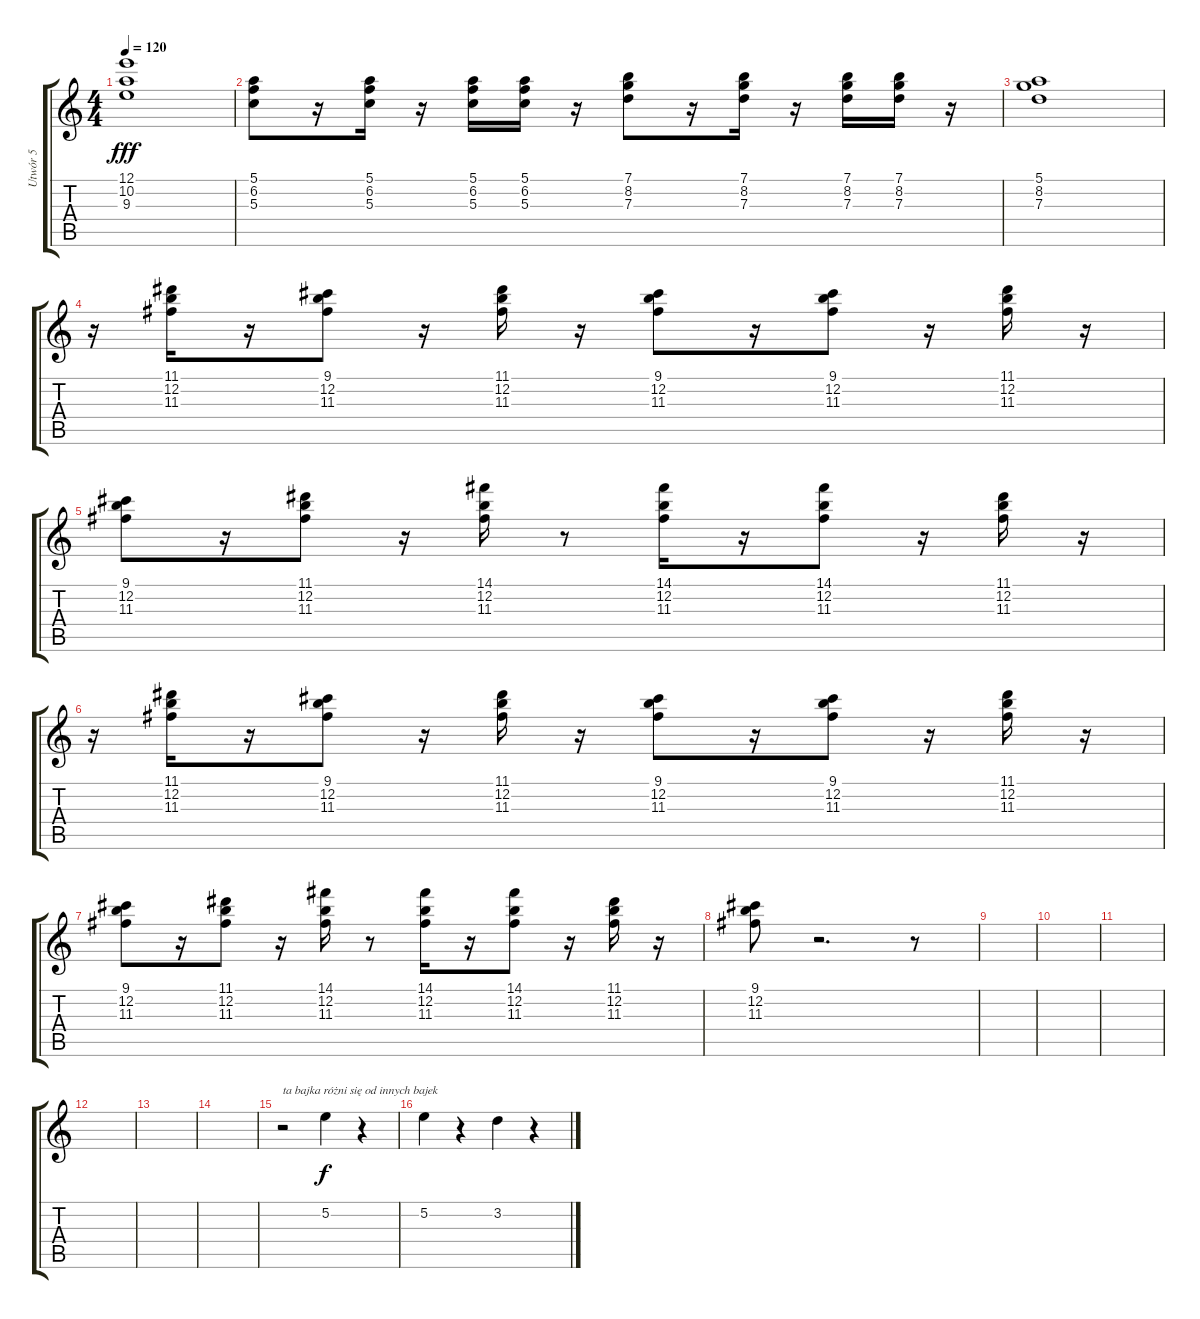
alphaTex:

\track ("Utwór 5" "Utwór 5") {instrument rockorgan}
\staff {score tabs}
\tuning (E5 B4 G4 D4 A3 E3) {hide}
\ts (4 4)
\tempo 120
\clef g2
\ks c
(12.1 10.2 9.3).1{dy fff} |
(5.1 6.2 5.3).8 r.16 (5.1 6.2 5.3).16 r.16 (5.1 6.2 5.3).16 (5.1 6.2 5.3).16 r.16 (7.1 8.2 7.3).8 r.16 (7.1 8.2 7.3).16 r.16 (7.1 8.2 7.3).16 (7.1 8.2 7.3).16 r.16 |
(5.1 8.2 7.3).1 |
r.16 (11.1 12.2 11.3).16 r.16 (9.1 12.2 11.3).8 r.16 (11.1 12.2 11.3).16 r.16 (9.1 12.2 11.3).8 r.16 (9.1 12.2 11.3).8 r.16 (11.1 12.2 11.3).16 r.16 |
(9.1 12.2 11.3).8 r.16 (11.1 12.2 11.3).8 r.16 (14.1 12.2 11.3).16 r.8 (14.1 12.2 11.3).16 r.16 (14.1 12.2 11.3).8 r.16 (11.1 12.2 11.3).16 r.16 |
r.16 (11.1 12.2 11.3).16 r.16 (9.1 12.2 11.3).8 r.16 (11.1 12.2 11.3).16 r.16 (9.1 12.2 11.3).8 r.16 (9.1 12.2 11.3).8 r.16 (11.1 12.2 11.3).16 r.16 |
(9.1 12.2 11.3).8 r.16 (11.1 12.2 11.3).8 r.16 (14.1 12.2 11.3).16 r.8 (14.1 12.2 11.3).16 r.16 (14.1 12.2 11.3).8 r.16 (11.1 12.2 11.3).16 r.16 |
(9.1 12.2 11.3).8 r.2{d} r.8 |
|
|
|
|
|
|
r.2{txt "ta bajka różni się od innych bajek"} 5.2.4{dy f balance 16} r.4 |
5.2.4 r.4 3.2.4 r.4
